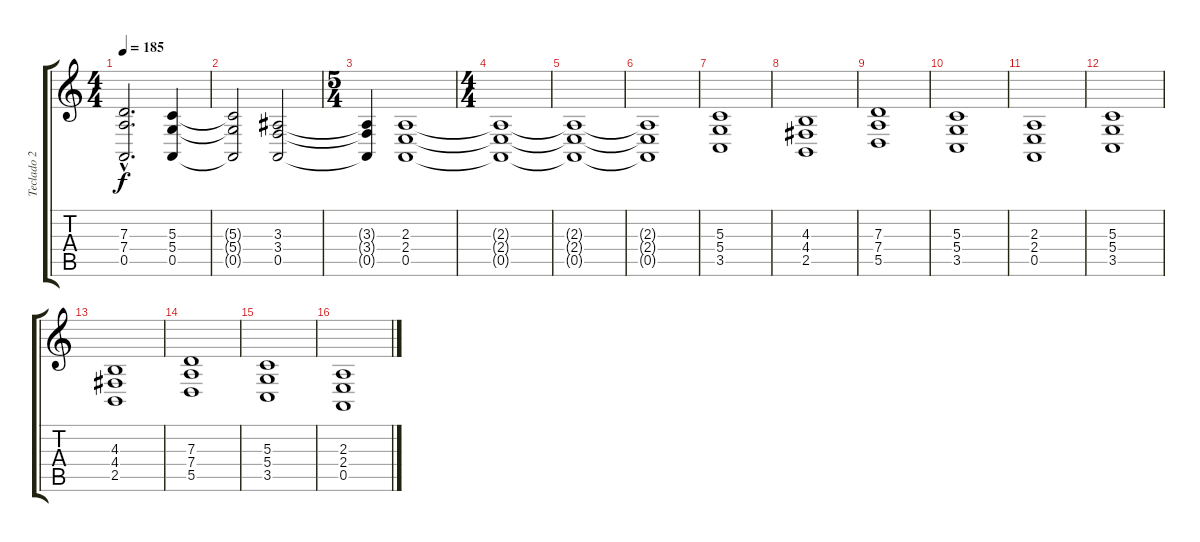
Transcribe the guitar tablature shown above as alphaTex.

\track ("Teclado 2" "Teclado 2") {instrument choiraahs}
\staff {score tabs}
\tuning (E4 B3 G3 D3 A2 E2) {hide}
\ts (4 4)
\tempo 185
\clef g2
\ks c
(7.3{hac} 7.4{hac} 0.5{hac}).2{d dy f} (5.3 5.4 0.5).4 |
(5.3{t} 5.4{t} 0.5{t}).2 (3.3 3.4 0.5).2 |
\ts (5 4)
(3.3{t} 3.4{t} 0.5{t}).4 (2.3 2.4 0.5).1 |
\ts (4 4)
(2.3{t} 2.4{t} 0.5{t}).1 |
(2.3{t} 2.4{t} 0.5{t}).1 |
(2.3{t} 2.4{t} 0.5{t}).1 |
(5.3 5.4 3.5).1 |
(4.3 4.4 2.5).1 |
(7.3 7.4 5.5).1 |
(5.3 5.4 3.5).1 |
(2.3 2.4 0.5).1 |
(5.3 5.4 3.5).1 |
(4.3 4.4 2.5).1 |
(7.3 7.4 5.5).1 |
(5.3 5.4 3.5).1 |
(2.3 2.4 0.5).1
